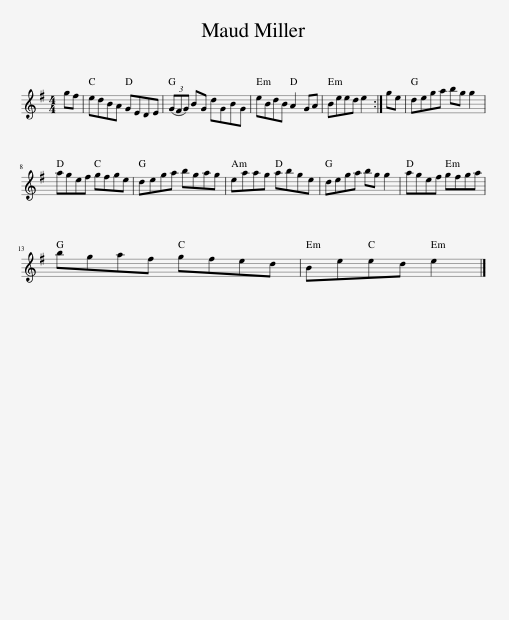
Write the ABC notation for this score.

X:1
L:1/8
M:4/4
I:linebreak $
K:Emin
V:1 treble
V:1
 gf | edBA GEDE | (3(GFG) BG dGBG | eBdB A2 GA | Beed e2 :| %5
 ge | dega bg g2 |$ agef gfge | dega bgag | eaag abge | %10
 dega bg g2 | agef gfga |$ bgaf gfed | Beed e2 |] %14
